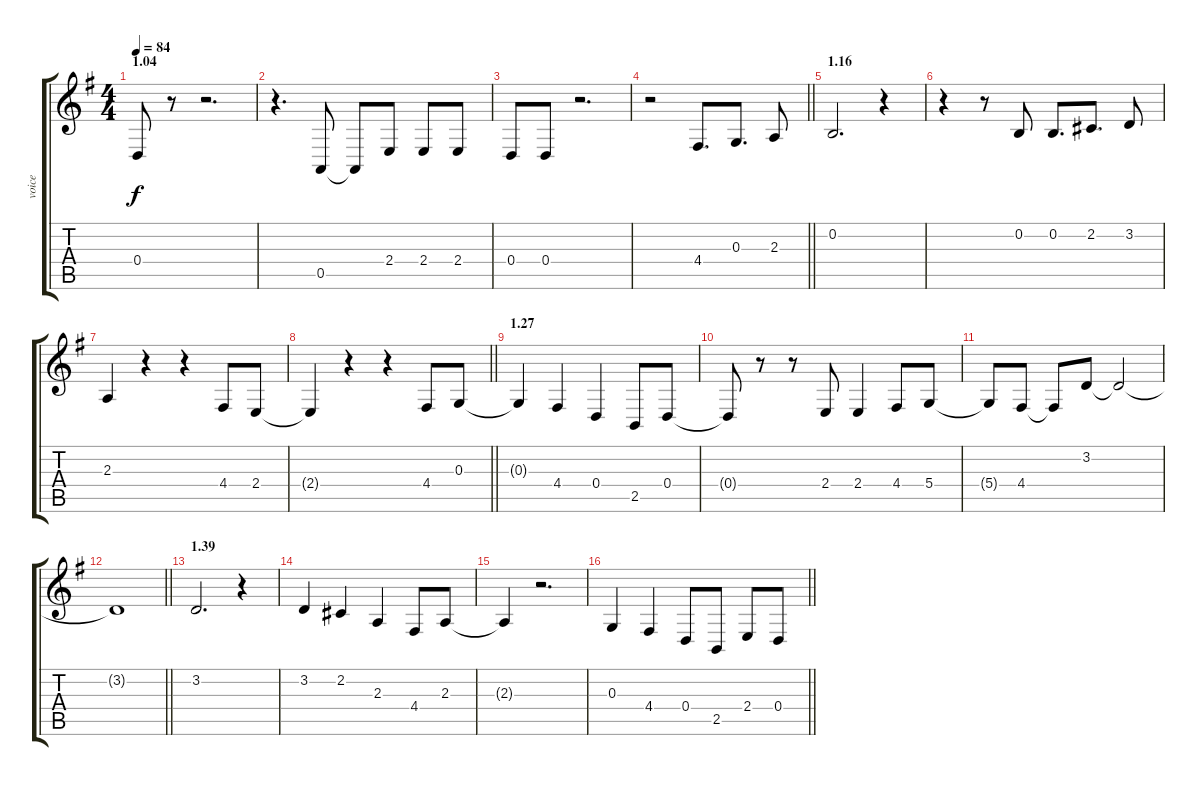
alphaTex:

\track ("voice" "voice") {instrument clarinet}
\staff {score tabs}
\tuning (E4 B3 G3 D3 A2 E2) {hide}
\ts (4 4)
\section ("" "1.04")
\tempo 84
\clef g2
\ks g
0.4{t}.8{dy f} r.8 r.2{d} |
r.4{d} 0.5.8 0.5{t}.8 2.4.8 2.4.8 2.4.8 |
0.4.8 0.4.8 r.2{d} |
\barLineRight lightlight
r.2 4.4.8{d} 0.3.8{d} 2.3.8 |
\section ("" "1.16")
0.2.2{d} r.4 |
r.4 r.8 0.2.8 0.2.8{d} 2.2.8{d} 3.2.8 |
2.3.4 r.4 r.4 4.4.8 2.4.8 |
\barLineRight lightlight
2.4{t}.4 r.4 r.4 4.4.8 0.3.8 |
\section ("" "1.27")
0.3{t}.4 4.4.4 0.4.4 2.5.8 0.4.8 |
0.4{t}.8 r.8 r.8 2.4.8 2.4.4 4.4.8 5.4.8 |
5.4{t}.8 4.4.8 4.4{t}.8 3.2.8 3.2{t}.2 |
\barLineRight lightlight
3.2{t}.1 |
\section ("" "1.39")
3.2.2{d} r.4 |
3.2.4 2.2.4 2.3.4 4.4.8 2.3.8 |
2.3{t}.4 r.2{d} |
\barLineRight lightlight
0.3.4 4.4.4 0.4.8 2.5.8 2.4.8 0.4.8
